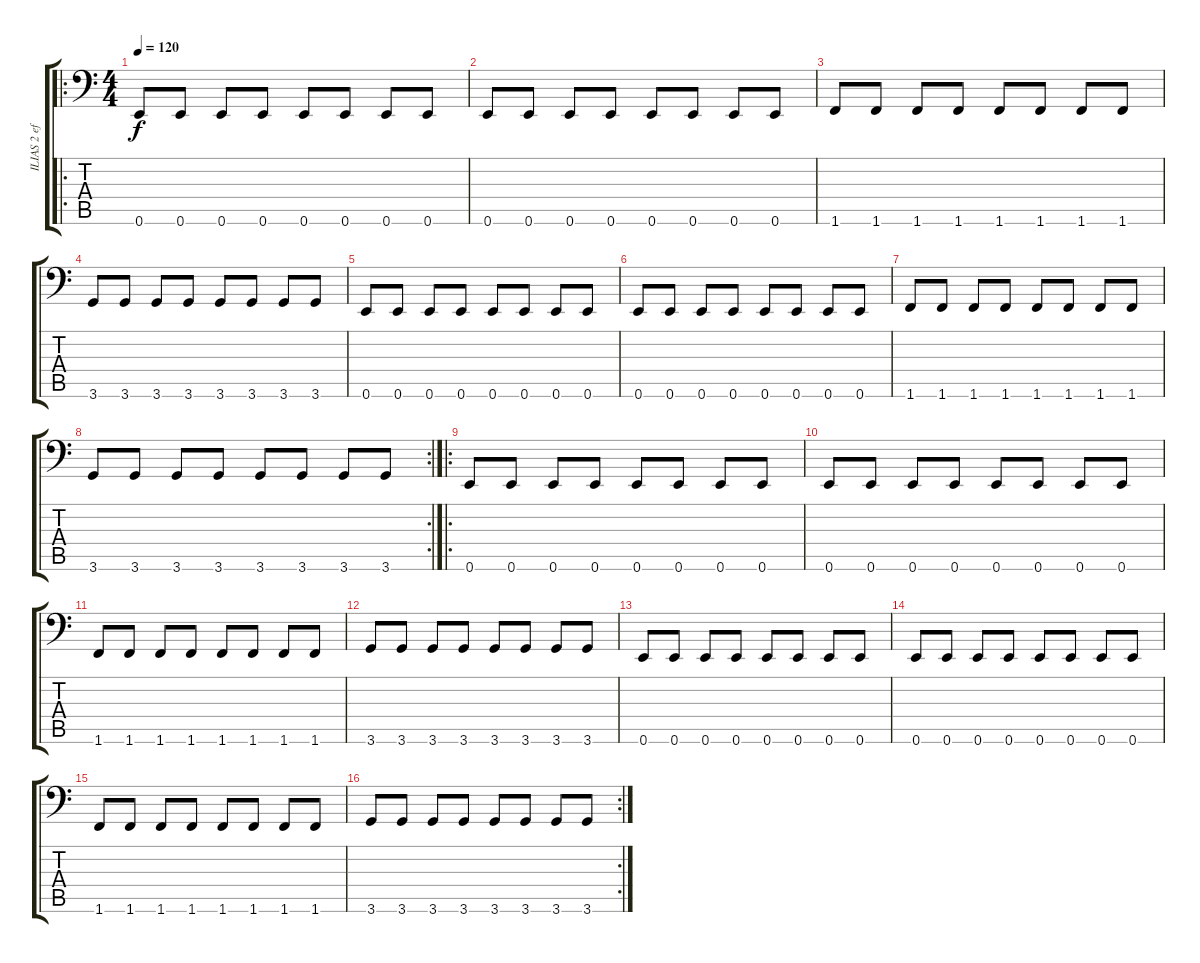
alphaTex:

\track ("ILIAS 2 eff" "ILIAS 2 ef") {instrument synthbass1}
\staff {score tabs}
\tuning (E3 B2 G2 D2 A1 E1) {hide}
\ro
\ts (4 4)
\tempo 120
\clef f4
\ks c
0.6.8{dy f instrument synthbass1} 0.6.8 0.6.8 0.6.8 0.6.8 0.6.8 0.6.8 0.6.8 |
0.6.8 0.6.8 0.6.8 0.6.8 0.6.8 0.6.8 0.6.8 0.6.8 |
1.6.8 1.6.8 1.6.8 1.6.8 1.6.8 1.6.8 1.6.8 1.6.8 |
3.6.8 3.6.8 3.6.8 3.6.8 3.6.8 3.6.8 3.6.8 3.6.8 |
0.6.8 0.6.8 0.6.8 0.6.8 0.6.8 0.6.8 0.6.8 0.6.8 |
0.6.8 0.6.8 0.6.8 0.6.8 0.6.8 0.6.8 0.6.8 0.6.8 |
1.6.8 1.6.8 1.6.8 1.6.8 1.6.8 1.6.8 1.6.8 1.6.8 |
\rc 2
3.6.8 3.6.8 3.6.8 3.6.8 3.6.8 3.6.8 3.6.8 3.6.8 |
\ro
0.6.8 0.6.8 0.6.8 0.6.8 0.6.8 0.6.8 0.6.8 0.6.8 |
0.6.8 0.6.8 0.6.8 0.6.8 0.6.8 0.6.8 0.6.8 0.6.8 |
1.6.8 1.6.8 1.6.8 1.6.8 1.6.8 1.6.8 1.6.8 1.6.8 |
3.6.8 3.6.8 3.6.8 3.6.8 3.6.8 3.6.8 3.6.8 3.6.8 |
0.6.8 0.6.8 0.6.8 0.6.8 0.6.8 0.6.8 0.6.8 0.6.8 |
0.6.8 0.6.8 0.6.8 0.6.8 0.6.8 0.6.8 0.6.8 0.6.8 |
1.6.8 1.6.8 1.6.8 1.6.8 1.6.8 1.6.8 1.6.8 1.6.8 |
\rc 2
3.6.8 3.6.8 3.6.8 3.6.8 3.6.8 3.6.8 3.6.8 3.6.8
